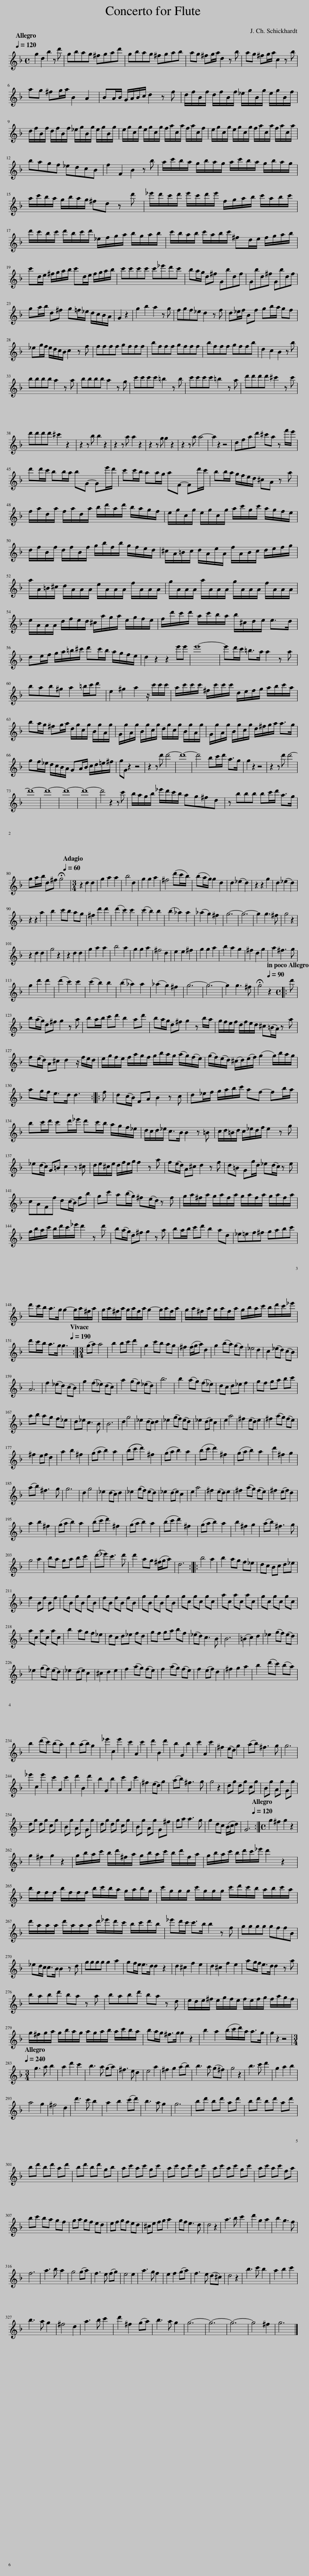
X:1
L:1/8
Q:1/4=120
M:4/4
I:linebreak $
K:F
V:1 treble
V:1
 g2 d2 b2 z d' | gbag ^fgad' | gbag ^fgab | ag ^fg/a/ d2 z b | ag ^fg/a/ c2 z b |$ %5
 ag ^fg/a/ B2 A2 | BA/B/ G/A/B/c/ d2 z f | d/f/B/f/ d/f/B/f/ _e/g/B/g/ e/g/B/f/ |$ d/f/B/f/ d/f/B/f/ _e/g/B/g/ e/g/B/g/ | e/g/c/g/ e/g/c/g/ f/a/c/a/ f/a/c/f/ | %10
 e/g/c/g/ e/g/c/g/ f/a/c/a/ f/a/c/a/ |$ bagf _edcB | f2 F2 B2 z b | a/c'/b/a/ g/b/a/g/ a/c'/b/a/ g/b/a/g/ |$ a/c'/b/a/ g/b/a/g/ ^fd z d' | %15
 _e'/d'/c'/d'/ e'/c'/d'/e'/ f/g/a/b/ c'/a/b/c'/ |$ d'/c'/b/c'/ d'/b/c'/d'/ _e/f/g/a/ b/g/a/b/ | c'/b/a/b/ c'/a/b/c'/ ^fd/e/ f/g/a/b/ |$ c'd/e/ ^f/g/a/b/ c'd/e/ f/g/a/b/ | c'c'c'c' c'_e'd'c' | %20
 ba/g/ d^f Gbdf | Gbd^f Gbdf |$ ga/b/ d^f g=f/_e/ d/c/B/A/ | G2 z2 | g2 b2 a2 z g | %25
 fgf_e d2 z f | d_e/f/ Bf gb/a/ gf |$ _eg/f/ e/d/c/B/ c2 z f | ffff gfff | bfff gfff | %30
 bfff gffb | d2 c2 B2 z b |$ bbbb a2 z a | bbbb a2 z g | c'c'c'c' =b2 z b | %35
 c'c'c'c' =b2 z a | d'd'd'd' ^c'2 z c' |$ d'd'd'd' ^c'2 z2 | z2 z b b2 z2 | z2 z a a2 z2 | %40
 z2 z g g2 z2 | z2 z a a4- | a2 z2 z4 | dfad' ^c'a z f'/e'/ |$ d'd'/c'/ bb/a/ bG- Ge'/d'/ | %45
 c'c'/b/ aa/g/ aF- Fd'/c'/ | bb/a/ g/f/e/d/ ^cA z a |$ f/a/d/a/ f/a/d/a/ b/d'/a/d'/ b/a/g/f/ | e/g/c/g/ e/g/c/g/ a/c'/g/c'/ a/g/f/e/ |$ d/f/B/f/ d/f/B/f/ g/b/f/b/ g/f/e/d/ | %50
 ^c/A/=B/c/ d/A/e/A/ f/A/B/c/ d/e/f/g/ |$ a/A/=B/^c/ d/A/A/A/ e/A/A/A/ f/A/A/A/ | g/A/A/A/ a/A/A/A/ g/A/A/A/ f/A/A/A/ |$ e/A/A/A/ d/f/e/d/ ^c/a/g/a/ e/g/f/e/ | f/d'/c'/d'/ a/c'/b/a/ b/^c/d/e/ e>d |$ %55
 de/f/ g/a/=b/^c'/ d'c'/b/ a/g/f/e/ | d2 z2 z2 e'e' | e'8- | e'd'/c'/ =b>a a2 z a |$ bab^g a2 =b/c'/d' | %60
 e2 ^g2 a2 z/ c'/c'/c'/ | a/c'/c'/c'/ ^f/c'/c'/c'/ d/e/f/g/ a/b/c'/a/ |$ ba/g/ ^fg/a/ d/g/c/g/ B/g/A/g/ | G/g/A/g/ B/g/c/g/ d/g/c/g/ B/g/A/g/ | G/g/A/g/ B/g/c/g/ d/^f/g/a/ a>g |$ %65
 gf/_e/ d/c/B/A/ GA/B/ c/d/=e/^f/ | gG z2 z4 | z2 z d' d'4- | d'8- | d'4 bc'/d'/ a>g | %70
 g2 z2 z4 | z2 z d' d'4- |$ d'8- | d'8- | d'8- | %75
 d'8- | d'4 z2 z c' | b/a/g/b/ _e'/d'/c'/b/ ag^fd | z bbb bc'/d'/ a>g |$ ga/b/ d^f !fermata!g4 | %80
[M:3/4][Q:1/4=60] z2 d2 d2 | g2 a2 a2 | b4 d2 | g2 g2 a2 | ^f4 (d'c'/b/) | %85
 (ba/g/) g2 d2 | d2 (_e2 d2) | z2 z2 g2 | d2 (_e2 d2) |$ z2 z2 a2 | %90
 b2 c'b ag | ^f2 d'2 d'2 | (d'2 c'2) c'2 | (c'2 b2) b2 | (b2 _a2) a2 | %95
 (_a2 g2) ^f2 | g6- | g6- | g2 g3 ^f | g4 z2 |$ %100
 z2 d2 d2 | g4 z2 | z2 d2 d2 | g2 a2 a2 | b4 a2 | %105
 g2 g2 a2 | ^f4 d2 | e2 e2 ^f2 | g2 g2 a2 | b2 a2 g2 | %110
 ^f2 d2 g2 | a2 ^f3 g |$ g2 d'2 d'2 | (d'2 c'2) c'2 | (c'2 b2) b2 | %115
 (b2 _a2) a2 | (_a2 g2) ^f2 | g6- | g6- | g2 g3 ^f | %120
 !fermata!g4 z2 |:[M:4/4][Q:1/4=90] d' |$ b(a/g/) d^f g2 z a | ba/b/ c'd' b2 ad' | ba/g/ d^f g2 z b/a/ | %125
 g/f/e/f/ d/f/e/d/ ^c(=B/A/) z a |$ f(e/d/) A^c d2 z/ f/e/d/ | e/g/f/e/ f/a/g/f/ g/b/a/g/ (a/g/)(f/e/) | (g/f/)(e/d/) (^c/d/)(e/f/) (g2 g/)b/a/g/ |$ ag/f/ e>d d3 :: %130
 f | d(c/B/) FA B2 z c | d_e/f/ g/a/b/c'/ af- fb/a/ |$ bc'/d'/ c'd'/_e'/ d'c'/b/ a/g/f/_e/ | d/c/d/_e/ c>B B2 z =B | %135
 c/d/=B/d/ c/_e/d/f/ e2 z g |$ _e(d/c/) G=B c2 z ^c | d/e/^c/e/ d/f/e/g/ f2 z a | f(e/d/) A^c d2 z f | d=B Gg/d/ _e(d/c/) z e |$ %140
 cAFf d(c/B/) fb | gc' a(b/g/) ^f(e/d/) z f | g/a/^f/a/ g/a/f/a/ g/a/f/a/ g/a/f/a/ |$ g/b/a/c'/ b/d'/c'/_e'/ d'2 z d' | b(a/g/) d^f g2 z a | %145
 ba/b/ c'd' b2 ad | _e=ef^f gabc' |$ d'c'/b/ a>g g2- g/a/^f/a/ | g/a/^f/a/ g/a/f/a/ g2- g/a/f/a/ | g/a/^f/a/ g/a/f/a/ g/b/a/c'/ b/d'/c'/_e'/ |$ %150
 d'c'/b/ a>g g3 :|[M:3/4][Q:1/4=190] (ga) a4 | b2 bc' d'2 | g2 c'b ag | ^f2 (f/g/a) d2 | %155
 g2 (ba) (gf) | _e4 d2 | c2 (_ed) (cB) |$ A6 | f2 (_ed) (cB) | %160
 g2 (f_e) (dc) | a2 (gf) (_ed) | b6 | b2 (ag) (f_e) | dc d_e f2 | %165
 gf ga bc' |$ ab ag f_e | d_e c3 B | B6 | d2 g4 | %170
 _e2 (dc) d2 | _e2 (gf) (ed) | _e2 (de) c2 | e2 a4 | ^f2 (ed) e2 | %175
 ^f2 (ag) (fe) |$ ^f2 ef d2 | a2 b2 ^f2 | (ga b2) a2 | ((bc' d'2)) ^f2 | %180
 (ga b2) a2 | (bc' d'2) ^f2 | (ga b2) a2 | d'2 ^f2 g2 |$ (ab) ^f3 g | %185
 g6 | d2 g4 | _e2 (dc) d2 | _e2 (gf) (ed) | _e2 (de) c2 | %190
 e2 a4 | ^f2 (ed) e2 | ^f2 (ag) (fe) | ^f2 (ef) d2 |$ a2 b2 ^f2 | %195
 (ga b2) a2 | (bc' d'2) ^f2 | (ga b2) a2 | (bc' d'2) ^f2 | (ga b2) a2 | %200
 b2 ^f2 g2 | (ab) ^f3 g |$ g4 a2 | ba ga bc' | (d'_e') c'3 d' | %205
 d'2 ag (^f/g/a) | d6 :: b4 a2 | b2 ag f_e | dc Bc d_e |$ %210
 f2 Bf Bf | gB gB gB | fB fB fB | gB gB gB | gc gc gc | %215
 ac ac ac | gc gc gc |$ ac ac ac | b2 ag f_e | dc d_e fd | %220
 gf ga bf | (_ed) c3 B | B6 | (=B2 c2) d2 | _e2 (gf) (ed) |$ %225
 _e2 (gf) (ed) | _e2 (de) c2 | ^c2 d2 e2 | f2 (ag) (fe) | f2 (ag) (fe) | %230
 f2 (ef) d2 | ^f2 g2 a2 | b2 (d'c') (ba) |$ b2 (d'c') (ba) | b2 (ab) g2 | %235
 _e'2 c2 e'2 | c'2 A2 c'2 | d'2 B2 d'2 | b2 G2 b2 | c'2 A2 c'2 | %240
 ^f2 (ed) g2 | (ab) ^f3 g | g6 |$ _e'2 c2 e'2 | c'2 A2 c'2 | %245
 d'2 B2 d'2 | b2 G2 b2 | c'2 A2 c'2 | ^f2 (ed) g2 | (ab) ^f3 g | %250
 g4 z2 | dg dg cg | Bg Ag Gg |$ dg dg cg | Bg Ag Gg | %255
 dg dg cg | Bg Ag G^f | ga a3 g | g2 dc (B/c/d) | G6 :| %260
[M:4/4][Q:1/4=120] g2 ^f2 g2 z2 |$ g2 ^f2 g2 z2 | g/b/a/c'/ b/d'/^f/a/ g/b/a/c'/ b/d'/f/a/ | g/b/a/c'/ b/d'/c'/_e'/ d'2 z2 |$ b/f/f/f/ b/f/f/f/ b/c'/b/a/ g/a/b/g/ | %265
 c'/g/g/g/ c'/g/g/g/ c'/d'/c'/b/ a/b/c'/a/ |$ d'/a/a/a/ d'/a/a/a/ d'/_e'/d'/c'/ b/c'/d'/b/ | _e'd'/c'/ c'>b b2 z f | gggg gffB |$ _ed/c/ c>B B2 z d | %270
 gggg g2 a2 | gf/e/ e>d d2 z2 | d2 ^c2 f2 e2 | d2 ^c2 f2 e2 | ag/f/ e>d d2 z a |$ %275
 babd' ba z a | babd' ba z d | e/d/e/^f/ e/g/f/e/ f/e/f/g/ f/a/g/f/ |$ g/^f/g/a/ g/b/a/g/ a/g/a/b/ a/c'/b/a/ | ba/g/ ^f>g g2 z2 | %280
 b2 a2 (b/c'/d'/)a/ a>g | g2 z2 z4 |$[M:3/4][Q:1/4=240] g3 a b2 | a2 d'2 c'2 | b3 a (ga) | %285
 ^f3 e d2 | e4 a2 | ^f2 g2 (ab) | b3 a (g^f) | g4 z2 | %290
 b3 c' d'2 | g2 a2 b2 |$ a4 g2 | ^f4 d2 | d'3 c' b2 | %295
 a2 b2 (c'd') | b3 a g2 | g6 | bd' bd' ad' | bd' bd' ad' |$ %300
 bd' bd' ad' | bd' bd' gb | ac' ac' gc' | ac' ac' gc' | ac' ac' gc' | %305
 ac' ac' fa |$ bc' ba gf | ga gf ed | ef gf ed | ^ce fg a2 | %310
 gf e3 d | d4 z2 | a3 b c'2 | d'2 g2 a2 | b2 g3 f |$ %315
 f6 | a3 b a2 | g4 (ga) | f3 e (fg) | e4 e2 | %320
 a3 g f2 | e2 f2 (ga) | f3 e (d^c) | d4 z2 | b3 c' b2 | %325
 a2 b2 c'2 |$ b3 a g2 | ^f4 d2 | a3 b c'2 | d'2 ^f2 (ga) | %330
 b3 a g2 | g6- | g6- | g6- | g4 ^f2 | %335
 g6 |] %336
